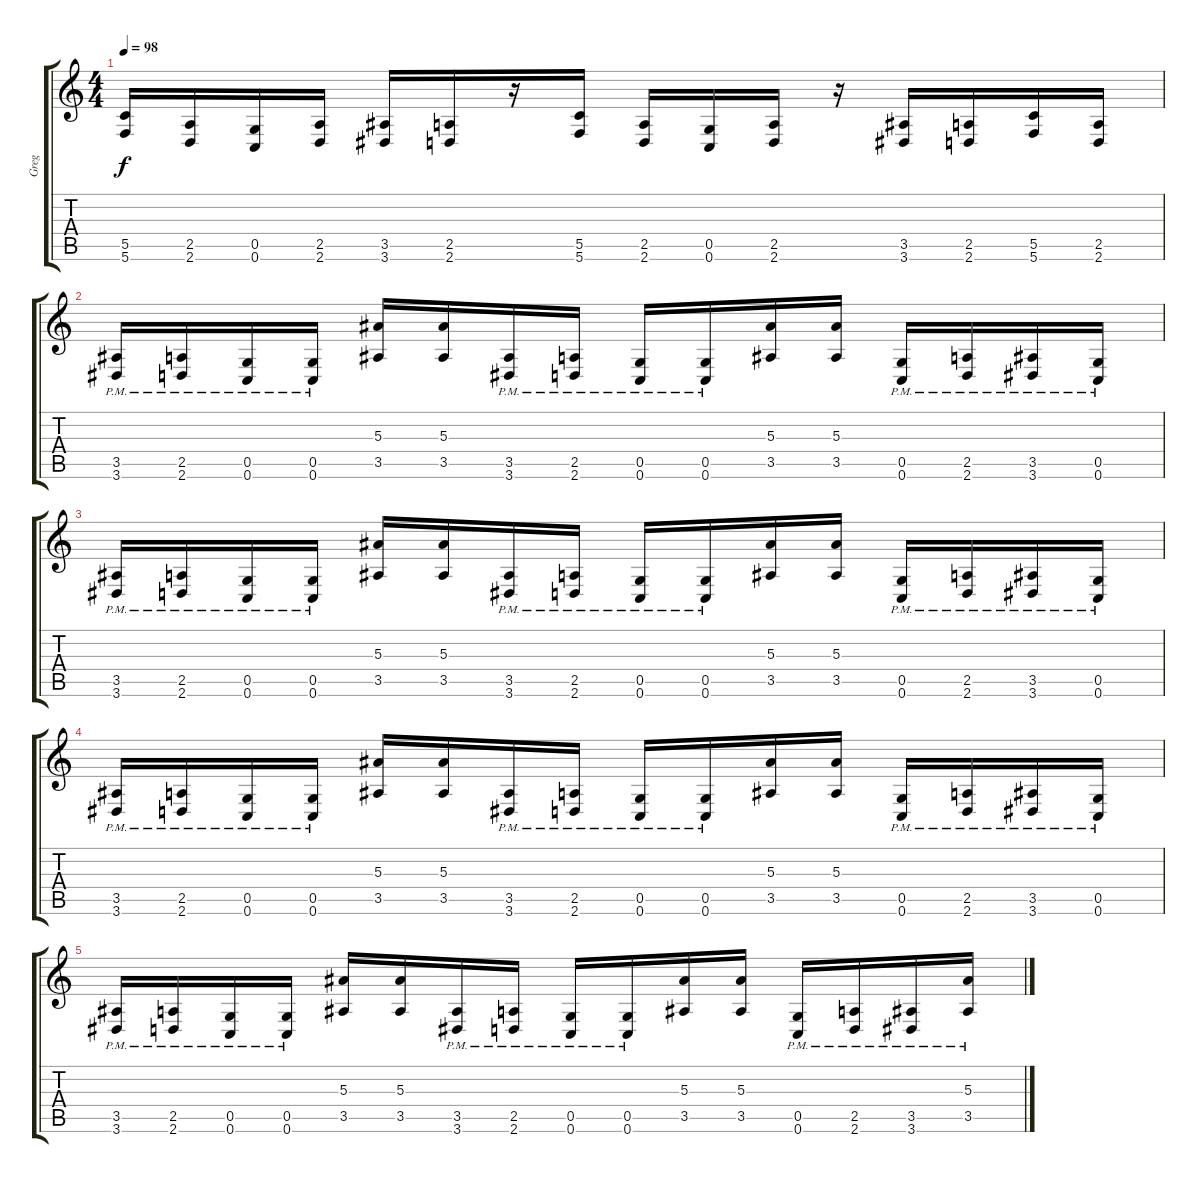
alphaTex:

\track ("Greg" "Greg") {instrument distortionguitar}
\staff {score tabs}
\tuning (D4 A3 F3 C3 G2 C2) {hide}
\ts (4 4)
\tempo 98
\clef g2
\ks c
(5.5 5.6).16{dy f} (2.5 2.6).16 (0.5 0.6).16 (2.5 2.6).16 (3.5 3.6).16 (2.5 2.6).16 r.16 (5.5 5.6).16 (2.5 2.6).16 (0.5 0.6).16 (2.5 2.6).16 r.16 (3.5 3.6).16 (2.5 2.6).16 (5.5 5.6).16 (2.5 2.6).16 |
(3.5 3.6{pm}).16 (2.5{pm} 2.6{pm}).16 (0.5{pm} 0.6{pm}).16 (0.5{pm} 0.6{pm}).16 (5.3 3.5).16 (5.3 3.5).16 (3.5{pm} 3.6{pm}).16 (2.5{pm} 2.6{pm}).16 (0.5{pm} 0.6{pm}).16 (0.5{pm} 0.6{pm}).16 (5.3 3.5).16 (5.3 3.5).16 (0.5{pm} 0.6{pm}).16 (2.5{pm} 2.6{pm}).16 (3.5{pm} 3.6{pm}).16 (0.5{pm} 0.6{pm}).16 |
(3.5 3.6{pm}).16 (2.5{pm} 2.6{pm}).16 (0.5{pm} 0.6{pm}).16 (0.5{pm} 0.6{pm}).16 (5.3 3.5).16 (5.3 3.5).16 (3.5{pm} 3.6{pm}).16 (2.5{pm} 2.6{pm}).16 (0.5{pm} 0.6{pm}).16 (0.5{pm} 0.6{pm}).16 (5.3 3.5).16 (5.3 3.5).16 (0.5{pm} 0.6{pm}).16 (2.5{pm} 2.6{pm}).16 (3.5{pm} 3.6{pm}).16 (0.5{pm} 0.6{pm}).16 |
(3.5 3.6{pm}).16 (2.5{pm} 2.6{pm}).16 (0.5{pm} 0.6{pm}).16 (0.5{pm} 0.6{pm}).16 (5.3 3.5).16 (5.3 3.5).16 (3.5{pm} 3.6{pm}).16 (2.5{pm} 2.6{pm}).16 (0.5{pm} 0.6{pm}).16 (0.5{pm} 0.6{pm}).16 (5.3 3.5).16 (5.3 3.5).16 (0.5{pm} 0.6{pm}).16 (2.5{pm} 2.6{pm}).16 (3.5{pm} 3.6{pm}).16 (0.5{pm} 0.6{pm}).16 |
(3.5 3.6{pm}).16 (2.5{pm} 2.6{pm}).16 (0.5{pm} 0.6{pm}).16 (0.5{pm} 0.6{pm}).16 (5.3 3.5).16 (5.3 3.5).16 (3.5{pm} 3.6{pm}).16 (2.5{pm} 2.6{pm}).16 (0.5{pm} 0.6{pm}).16 (0.5{pm} 0.6{pm}).16 (5.3 3.5).16 (5.3 3.5).16 (0.5{pm} 0.6{pm}).16 (2.5{pm} 2.6{pm}).16 (3.5{pm} 3.6{pm}).16 (5.3 3.5{pm}).16
